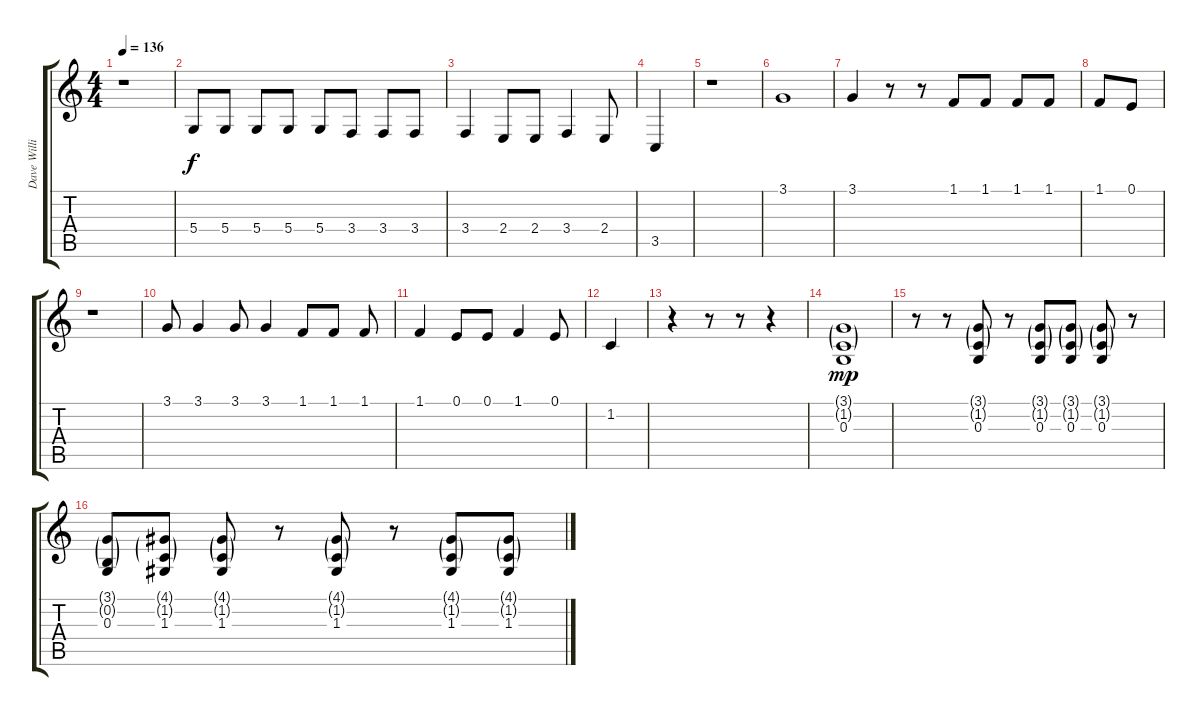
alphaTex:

\track ("Dave Williams" "Dave Willi") {instrument cello}
\staff {score tabs}
\tuning (E4 B3 G3 D3 A2 E2) {hide}
\ts (4 4)
\tempo 136
\clef g2
\ks c
r.1{dy f} |
5.4.8 5.4.8 5.4.8 5.4.8 5.4.8 3.4.8 3.4.8 3.4.8 |
3.4.4 2.4.8 2.4.8 3.4.4 2.4.8 |
3.5.4 |
r.1 |
3.1.1 |
3.1.4 r.8 r.8 1.1.8 1.1.8 1.1.8 1.1.8 |
1.1.8 0.1.8 |
r.1 |
3.1.8 3.1.4 3.1.8 3.1.4 1.1.8 1.1.8 1.1.8 |
1.1.4 0.1.8 0.1.8 1.1.4 0.1.8 |
1.2.4 |
r.4 r.8 r.8 r.4 |
(3.1{g} 1.2{g} 0.3).1{dy mp} |
r.8 r.8 (3.1{g} 1.2{g} 0.3).8 r.8 (3.1{g} 1.2{g} 0.3).8 (3.1{g} 1.2{g} 0.3).8 (3.1{g} 1.2{g} 0.3).8 r.8 |
(3.1{g} 0.2{g} 0.3).8 (4.1{g} 1.2{g} 1.3).8 (4.1{g} 1.2{g} 1.3).8 r.8 (4.1{g} 1.2{g} 1.3).8 r.8 (4.1{g} 1.2{g} 1.3).8 (4.1{g} 1.2{g} 1.3).8
